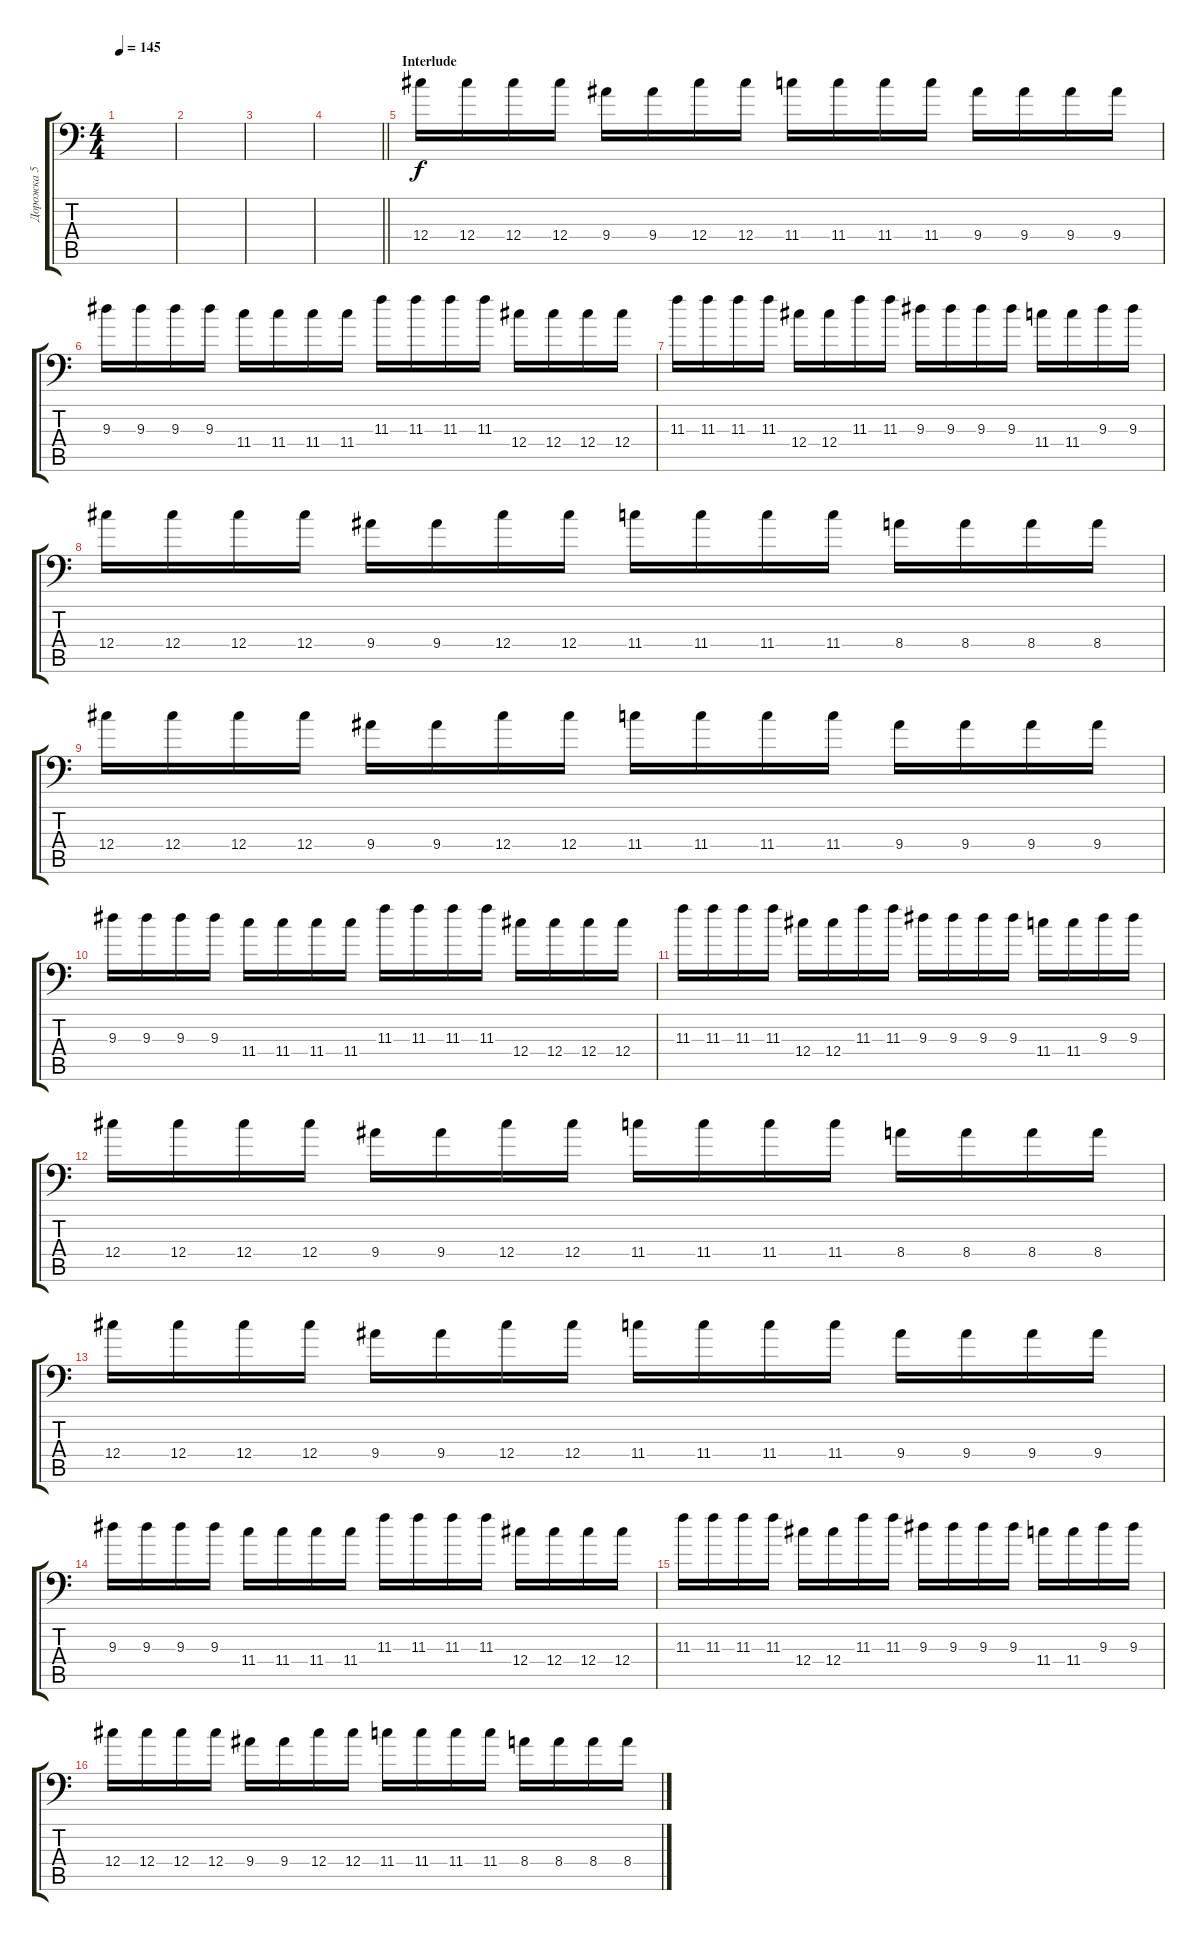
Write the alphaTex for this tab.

\track ("Дорожка 5" "Дорожка 5") {instrument overdrivenguitar}
\staff {score tabs}
\tuning (Eb4 Bb3 Gb3 Db3 Ab2 Bb1) {hide}
\ts (4 4)
\tempo 145
\clef f4
\ks c
|
|
|
\barLineRight lightlight
|
\section ("" "Interlude")
12.4.16 12.4.16 12.4.16 12.4.16 9.4.16 9.4.16 12.4.16 12.4.16 11.4.16 11.4.16 11.4.16 11.4.16 9.4.16 9.4.16 9.4.16 9.4.16 |
9.3.16 9.3.16 9.3.16 9.3.16 11.4.16 11.4.16 11.4.16 11.4.16 11.3.16 11.3.16 11.3.16 11.3.16 12.4.16 12.4.16 12.4.16 12.4.16 |
11.3.16 11.3.16 11.3.16 11.3.16 12.4.16 12.4.16 11.3.16 11.3.16 9.3.16 9.3.16 9.3.16 9.3.16 11.4.16 11.4.16 9.3.16 9.3.16 |
12.4.16 12.4.16 12.4.16 12.4.16 9.4.16 9.4.16 12.4.16 12.4.16 11.4.16 11.4.16 11.4.16 11.4.16 8.4.16 8.4.16 8.4.16 8.4.16 |
12.4.16 12.4.16 12.4.16 12.4.16 9.4.16 9.4.16 12.4.16 12.4.16 11.4.16 11.4.16 11.4.16 11.4.16 9.4.16 9.4.16 9.4.16 9.4.16 |
9.3.16 9.3.16 9.3.16 9.3.16 11.4.16 11.4.16 11.4.16 11.4.16 11.3.16 11.3.16 11.3.16 11.3.16 12.4.16 12.4.16 12.4.16 12.4.16 |
11.3.16 11.3.16 11.3.16 11.3.16 12.4.16 12.4.16 11.3.16 11.3.16 9.3.16 9.3.16 9.3.16 9.3.16 11.4.16 11.4.16 9.3.16 9.3.16 |
12.4.16 12.4.16 12.4.16 12.4.16 9.4.16 9.4.16 12.4.16 12.4.16 11.4.16 11.4.16 11.4.16 11.4.16 8.4.16 8.4.16 8.4.16 8.4.16 |
12.4.16 12.4.16 12.4.16 12.4.16 9.4.16 9.4.16 12.4.16 12.4.16 11.4.16 11.4.16 11.4.16 11.4.16 9.4.16 9.4.16 9.4.16 9.4.16 |
9.3.16 9.3.16 9.3.16 9.3.16 11.4.16 11.4.16 11.4.16 11.4.16 11.3.16 11.3.16 11.3.16 11.3.16 12.4.16 12.4.16 12.4.16 12.4.16 |
11.3.16 11.3.16 11.3.16 11.3.16 12.4.16 12.4.16 11.3.16 11.3.16 9.3.16 9.3.16 9.3.16 9.3.16 11.4.16 11.4.16 9.3.16 9.3.16 |
12.4.16 12.4.16 12.4.16 12.4.16 9.4.16 9.4.16 12.4.16 12.4.16 11.4.16 11.4.16 11.4.16 11.4.16 8.4.16 8.4.16 8.4.16 8.4.16
